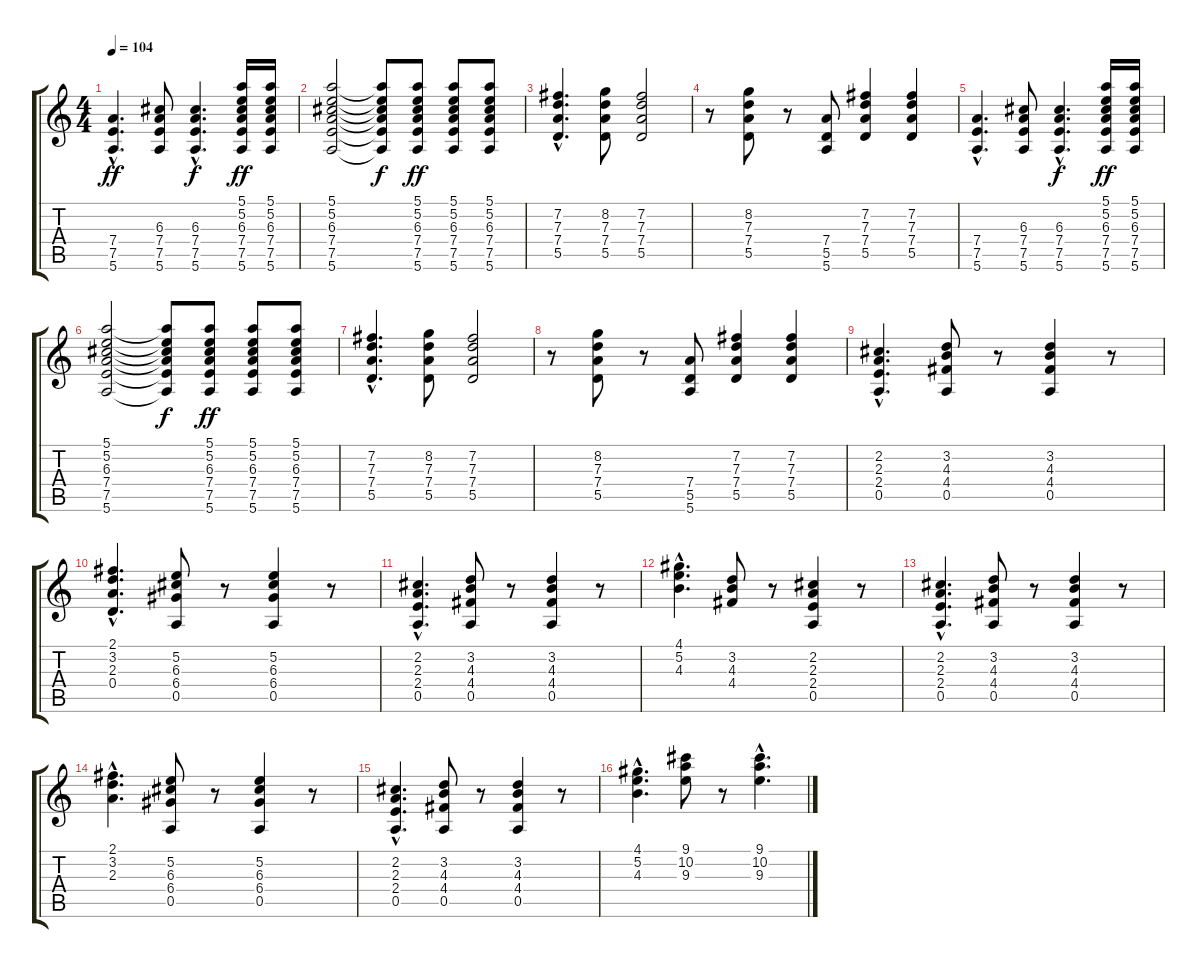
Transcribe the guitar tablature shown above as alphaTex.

\track "" {instrument distortionguitar}
\staff {score tabs}
\tuning (E4 B3 G3 D3 A2 E2) {hide}
\ts (4 4)
\tempo 104
\clef g2
\ks c
(7.4{hac} 7.5{hac} 5.6{hac}).4{d dy ff} (6.3 7.4 7.5 5.6).8 (6.3{hac} 7.4{hac} 7.5{hac} 5.6{hac}).4{d dy f} (5.1 5.2 6.3 7.4 7.5 5.6).16{dy ff} (5.1 5.2 6.3 7.4 7.5 5.6).16 |
(5.1 5.2 6.3 7.4 7.5 5.6).2 (5.1{t} 5.2{t} 6.3{t} 7.4{t} 7.5{t} 5.6{t}).8{dy f} (5.1 5.2 6.3 7.4 7.5 5.6).8{dy ff} (5.1 5.2 6.3 7.4 7.5 5.6).8 (5.1 5.2 6.3 7.4 7.5 5.6).8 |
(7.2{hac} 7.3{hac} 7.4{hac} 5.5{hac}).4{d} (8.2 7.3 7.4 5.5).8 (7.2 7.3 7.4 5.5).2 |
r.8 (8.2 7.3 7.4 5.5).8 r.8 (7.4 5.5 5.6).8 (7.2 7.3 7.4 5.5).4 (7.2 7.3 7.4 5.5).4 |
(7.4{hac} 7.5{hac} 5.6{hac}).4{d} (6.3 7.4 7.5 5.6).8 (6.3{hac} 7.4{hac} 7.5{hac} 5.6{hac}).4{d dy f} (5.1 5.2 6.3 7.4 7.5 5.6).16{dy ff} (5.1 5.2 6.3 7.4 7.5 5.6).16 |
(5.1 5.2 6.3 7.4 7.5 5.6).2 (5.1{t} 5.2{t} 6.3{t} 7.4{t} 7.5{t} 5.6{t}).8{dy f} (5.1 5.2 6.3 7.4 7.5 5.6).8{dy ff} (5.1 5.2 6.3 7.4 7.5 5.6).8 (5.1 5.2 6.3 7.4 7.5 5.6).8 |
(7.2{hac} 7.3{hac} 7.4{hac} 5.5{hac}).4{d} (8.2 7.3 7.4 5.5).8 (7.2 7.3 7.4 5.5).2 |
r.8 (8.2 7.3 7.4 5.5).8 r.8 (7.4 5.5 5.6).8 (7.2 7.3 7.4 5.5).4 (7.2 7.3 7.4 5.5).4 |
(2.2{hac} 2.3{hac} 2.4{hac} 0.5{hac}).4{d} (3.2 4.3 4.4 0.5).8 r.8 (3.2 4.3 4.4 0.5).4 r.8 |
(2.1{hac} 3.2{hac} 2.3{hac} 0.4{hac}).4{d} (5.2 6.3 6.4 0.5).8 r.8 (5.2 6.3 6.4 0.5).4 r.8 |
(2.2{hac} 2.3{hac} 2.4{hac} 0.5{hac}).4{d} (3.2 4.3 4.4 0.5).8 r.8 (3.2 4.3 4.4 0.5).4 r.8 |
(4.1{hac} 5.2{hac} 4.3{hac}).4{d} (3.2 4.3 4.4).8 r.8 (2.2 2.3 2.4 0.5).4 r.8 |
(2.2{hac} 2.3{hac} 2.4{hac} 0.5{hac}).4{d} (3.2 4.3 4.4 0.5).8 r.8 (3.2 4.3 4.4 0.5).4 r.8 |
(2.1{hac} 3.2{hac} 2.3{hac}).4{d} (5.2 6.3 6.4 0.5).8 r.8 (5.2 6.3 6.4 0.5).4 r.8 |
(2.2{hac} 2.3{hac} 2.4{hac} 0.5{hac}).4{d} (3.2 4.3 4.4 0.5).8 r.8 (3.2 4.3 4.4 0.5).4 r.8 |
(4.1{hac} 5.2{hac} 4.3{hac}).4{d} (9.1 10.2 9.3).8 r.8 (9.1{hac} 10.2{hac} 9.3{hac}).4{d}
